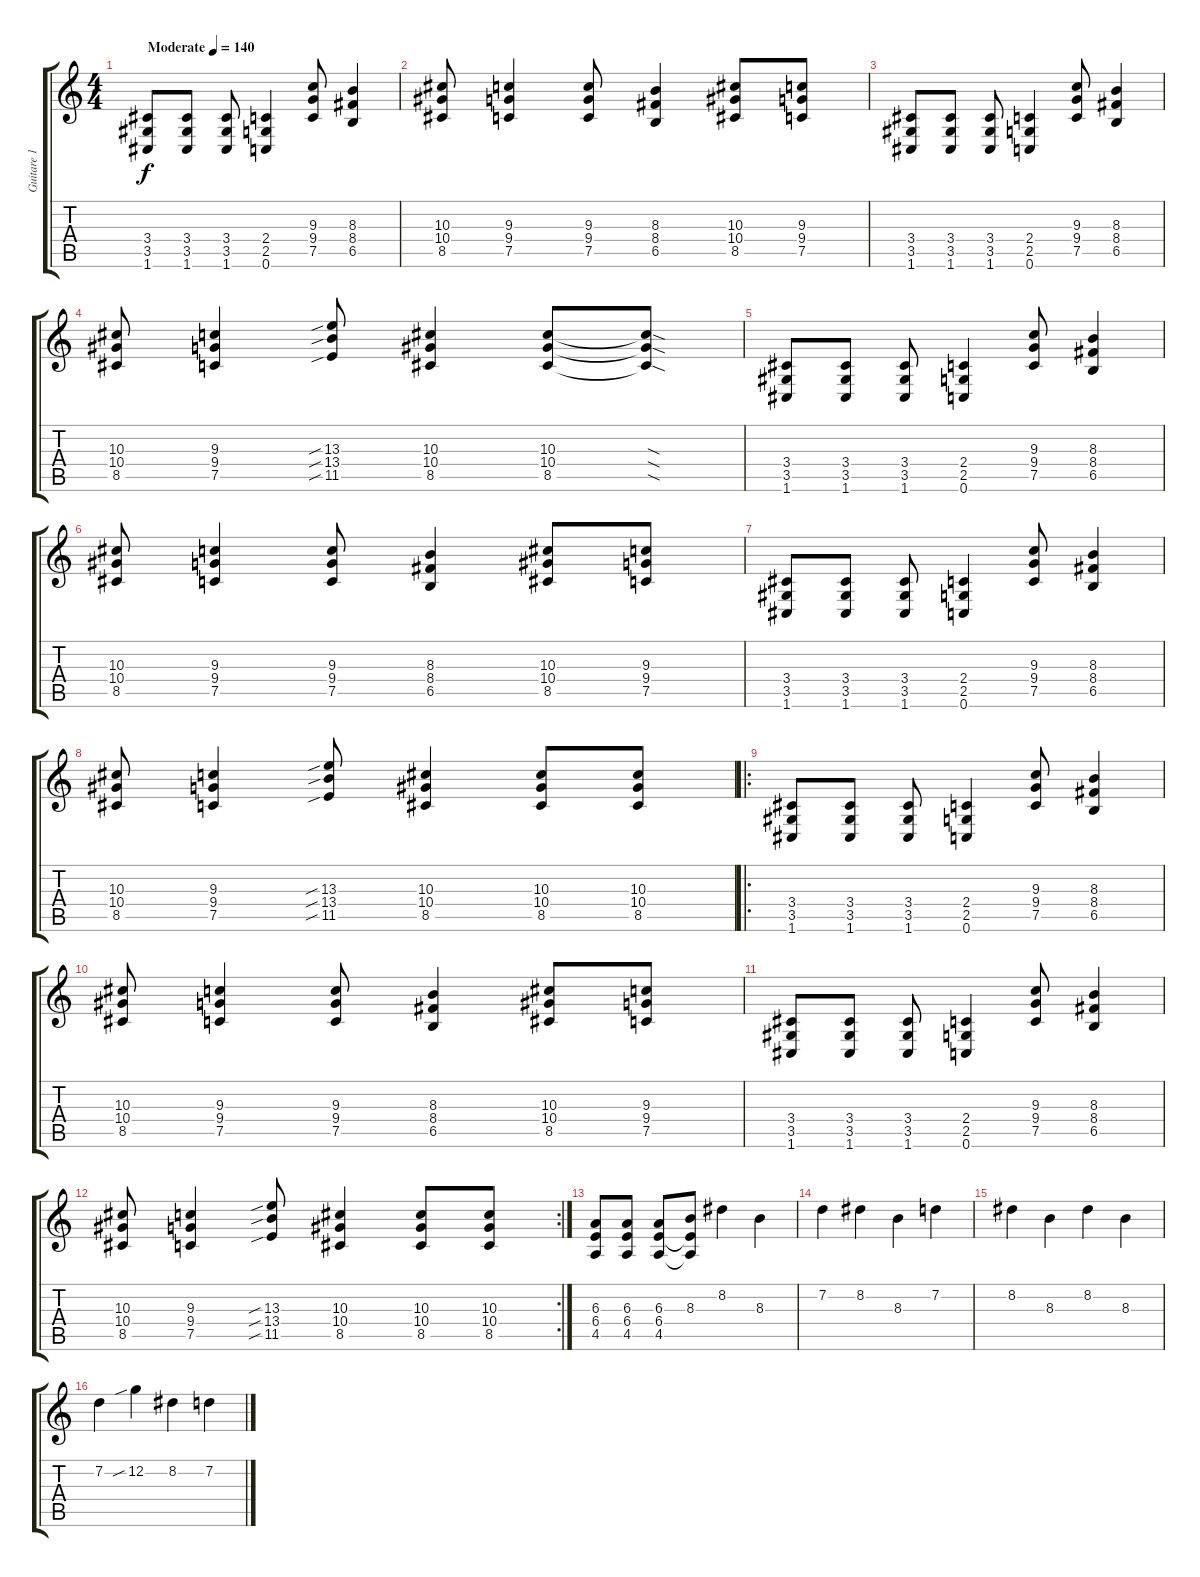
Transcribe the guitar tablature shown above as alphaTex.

\track ("Guitare 1" "Guitare 1") {instrument distortionguitar}
\staff {score tabs}
\tuning (C4 G3 Eb3 Bb2 F2 C2) {hide}
\ts (4 4)
\tempo (140 "Moderate")
\clef g2
\ks c
(3.4 3.5 1.6).8{dy f instrument distortionguitar} (3.4 3.5 1.6).8 (3.4 3.5 1.6).8 (2.4 2.5 0.6).4 (9.3 9.4 7.5).8 (8.3 8.4 6.5).4 |
(10.3 10.4 8.5).8 (9.3 9.4 7.5).4 (9.3 9.4 7.5).8 (8.3 8.4 6.5).4 (10.3 10.4 8.5).8 (9.3 9.4 7.5).8 |
(3.4 3.5 1.6).8 (3.4 3.5 1.6).8 (3.4 3.5 1.6).8 (2.4 2.5 0.6).4 (9.3 9.4 7.5).8 (8.3 8.4 6.5).4 |
(10.3 10.4 8.5).8 (9.3 9.4 7.5).4 (13.3{sib} 13.4{sib} 11.5{sib}).8 (10.3 10.4 8.5).4 (10.3 10.4 8.5).8 (10.3{sod t} 10.4{sod t} 8.5{sod t}).8 |
(3.4 3.5 1.6).8 (3.4 3.5 1.6).8 (3.4 3.5 1.6).8 (2.4 2.5 0.6).4 (9.3 9.4 7.5).8 (8.3 8.4 6.5).4 |
(10.3 10.4 8.5).8 (9.3 9.4 7.5).4 (9.3 9.4 7.5).8 (8.3 8.4 6.5).4 (10.3 10.4 8.5).8 (9.3 9.4 7.5).8 |
(3.4 3.5 1.6).8 (3.4 3.5 1.6).8 (3.4 3.5 1.6).8 (2.4 2.5 0.6).4 (9.3 9.4 7.5).8 (8.3 8.4 6.5).4 |
(10.3 10.4 8.5).8 (9.3 9.4 7.5).4 (13.3{sib} 13.4{sib} 11.5{sib}).8 (10.3 10.4 8.5).4 (10.3 10.4 8.5).8 (10.3 10.4 8.5).8 |
\ro
(3.4 3.5 1.6).8 (3.4 3.5 1.6).8 (3.4 3.5 1.6).8 (2.4 2.5 0.6).4 (9.3 9.4 7.5).8 (8.3 8.4 6.5).4 |
(10.3 10.4 8.5).8 (9.3 9.4 7.5).4 (9.3 9.4 7.5).8 (8.3 8.4 6.5).4 (10.3 10.4 8.5).8 (9.3 9.4 7.5).8 |
(3.4 3.5 1.6).8 (3.4 3.5 1.6).8 (3.4 3.5 1.6).8 (2.4 2.5 0.6).4 (9.3 9.4 7.5).8 (8.3 8.4 6.5).4 |
\rc 2
(10.3 10.4 8.5).8 (9.3 9.4 7.5).4 (13.3{sib} 13.4{sib} 11.5{sib}).8 (10.3 10.4 8.5).4 (10.3 10.4 8.5).8 (10.3 10.4 8.5).8 |
(6.3 6.4 4.5).8 (6.3 6.4 4.5).8 (6.3 6.4 4.5).8 (8.3 6.4{t} 4.5{t}).8 8.2.4 8.3.4 |
7.2.4 8.2.4 8.3.4 7.2.4 |
8.2.4 8.3.4 8.2.4 8.3.4 |
7.2.4 12.2{sib}.4 8.2.4 7.2.4
